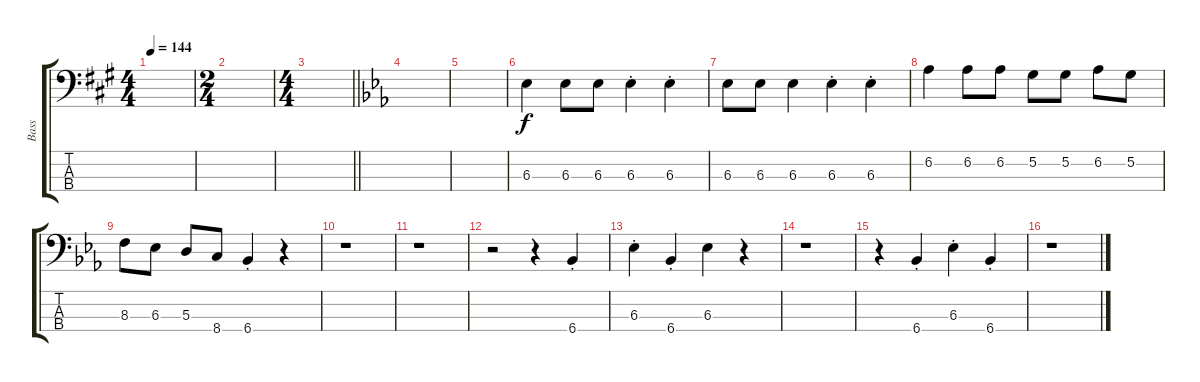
\track ("Bass" "Bass") {instrument electricbassfinger}
\staff {score tabs}
\tuning (G2 D2 A1 E1) {hide}
\ts (4 4)
\tempo 144
\clef f4
\ks a
|
\ts (2 4)
|
\ts (4 4)
\barLineRight lightlight
|
\ks eb
|
|
6.3.4 6.3.8 6.3.8 6.3{st}.4 6.3{st}.4 |
6.3.8 6.3.8 6.3.4 6.3{st}.4 6.3{st}.4 |
6.2.4 6.2.8 6.2.8 5.2.8 5.2.8 6.2.8 5.2.8 |
8.3.8 6.3.8 5.3.8 8.4.8 6.4{st}.4 r.4 |
r.1 |
r.1 |
r.2 r.4 6.4{st}.4 |
6.3{st}.4 6.4{st}.4 6.3.4 r.4 |
r.1 |
r.4 6.4{st}.4 6.3{st}.4 6.4{st}.4 |
r.1
